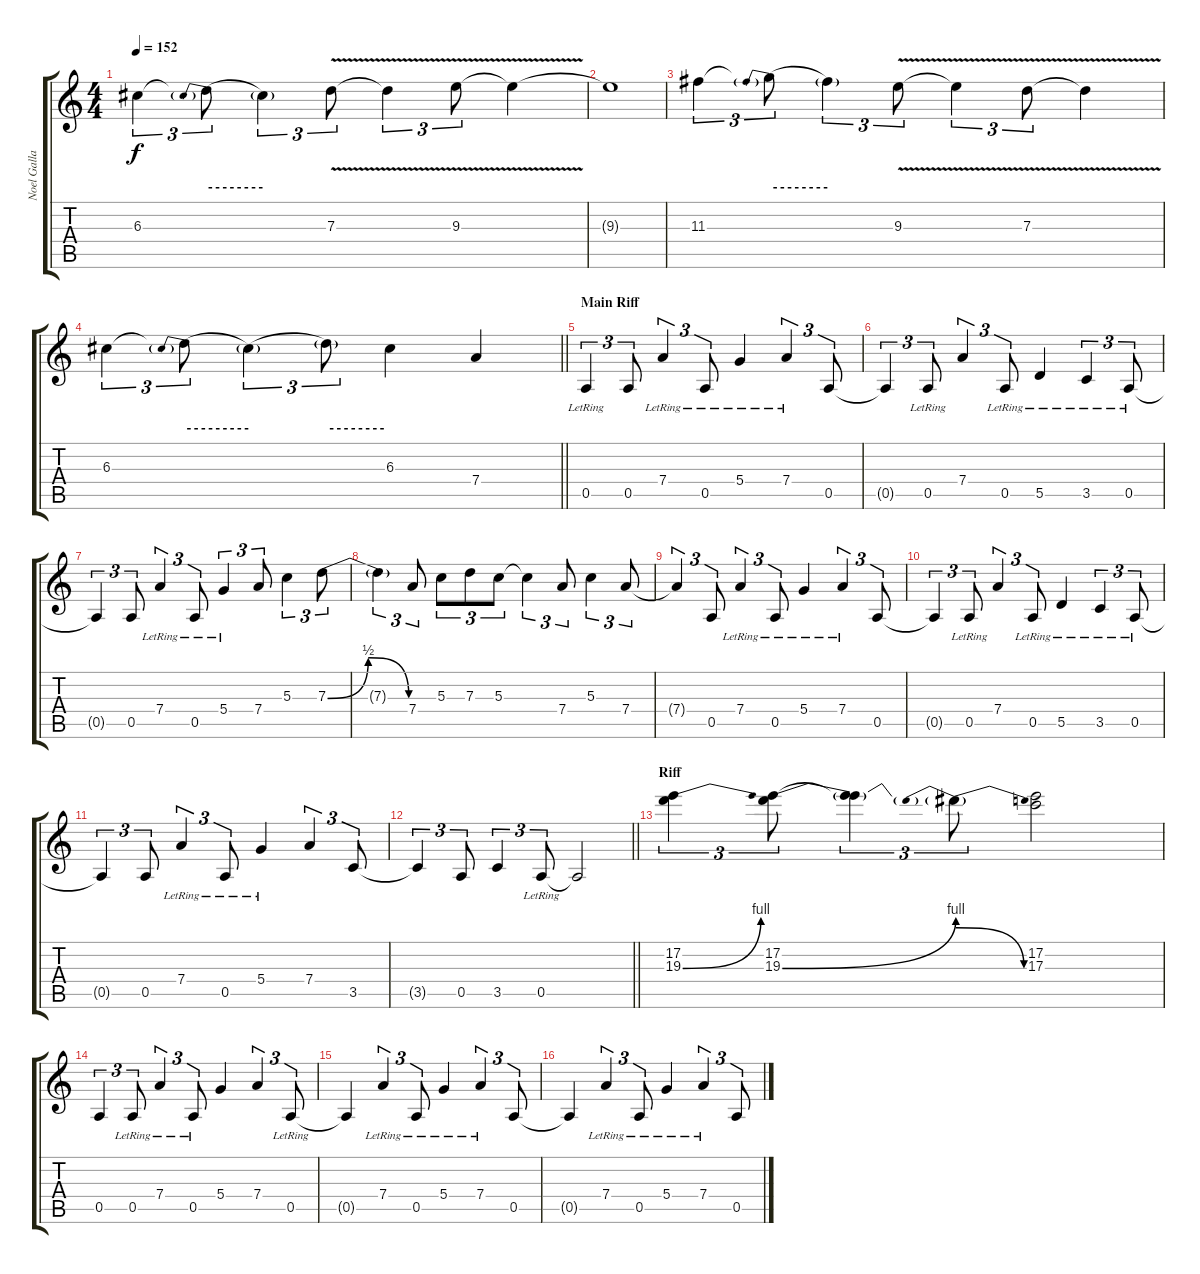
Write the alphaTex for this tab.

\track ("Noel Gallagher" "Noel Galla") {instrument overdrivenguitar}
\staff {score tabs}
\tuning (E4 B3 G3 D3 A2 E2) {hide}
\ts (4 4)
\tempo 152
\clef g2
\ks c
6.3.4{tu (3 2) dy f} 6.3{be (prebend 0 2 60 2) t}.8{tu (3 2)} 6.3{be (hold 0 0 60 0) t}.4{tu (3 2)} 7.3{v}.8{tu (3 2)} 7.3{t}.4{tu (3 2)} 9.3{v}.8{tu (3 2)} 9.3{t}.4 |
9.3{t}.1 |
11.3.4{tu (3 2)} 11.3{be (prebend 0 2 60 2) t}.8{tu (3 2)} 11.3{be (hold 0 0 60 0) t}.4{tu (3 2)} 9.3{v}.8{tu (3 2)} 9.3{v t}.4{tu (3 2)} 7.3{v}.8{tu (3 2)} 7.3{t}.4 |
\barLineRight lightlight
6.3.4{tu (3 2)} 6.3{be (prebend 0 2 60 2) t}.8{tu (3 2)} 6.3{be (hold 0 0 60 0) t}.4{tu (3 2)} 6.3{be (hold 0 2 60 2) t}.8{tu (3 2)} 6.3.4 7.4.4 |
\section ("" "Main Riff")
0.5{lr}.4{tu (3 2)} 0.5.8{tu (3 2)} 7.4{lr}.4{tu (3 2)} 0.5{lr}.8{tu (3 2)} 5.4{lr}.4 7.4{lr}.4{tu (3 2)} 0.5.8{tu (3 2)} |
0.5{t}.4{tu (3 2)} 0.5{lr}.8{tu (3 2)} 7.4.4{tu (3 2)} 0.5{lr}.8{tu (3 2)} 5.5{lr}.4 3.5{lr}.4{tu (3 2)} 0.5{lr}.8{tu (3 2)} |
0.5{t}.4{tu (3 2)} 0.5.8{tu (3 2)} 7.4{lr}.4{tu (3 2)} 0.5{lr}.8{tu (3 2)} 5.4{lr}.4{tu (3 2)} 7.4.8{tu (3 2)} 5.3.4{tu (3 2)} 7.3{be (bendrelease 0 0 3 2 40 2 60 0)}.8{tu (3 2)} |
7.3{t}.4{tu (3 2)} 7.4.8{tu (3 2)} 5.3.8{tu (3 2)} 7.3.8{tu (3 2)} 5.3.8{tu (3 2)} 5.3{t}.4{tu (3 2)} 7.4.8{tu (3 2)} 5.3.4{tu (3 2)} 7.4.8{tu (3 2)} |
7.4{t}.4{tu (3 2)} 0.5.8{tu (3 2)} 7.4{lr}.4{tu (3 2)} 0.5{lr}.8{tu (3 2)} 5.4{lr}.4 7.4{lr}.4{tu (3 2)} 0.5.8{tu (3 2)} |
0.5{t}.4{tu (3 2)} 0.5{lr}.8{tu (3 2)} 7.4.4{tu (3 2)} 0.5{lr}.8{tu (3 2)} 5.5{lr}.4 3.5{lr}.4{tu (3 2)} 0.5{lr}.8{tu (3 2)} |
0.5{t}.4{tu (3 2)} 0.5.8{tu (3 2)} 7.4{lr}.4{tu (3 2)} 0.5{lr}.8{tu (3 2)} 5.4{lr}.4 7.4.4{tu (3 2)} 3.5.8{tu (3 2)} |
\barLineRight lightlight
3.5{t}.4{tu (3 2)} 0.5.8{tu (3 2)} 3.5.4{tu (3 2)} 0.5{lr}.8{tu (3 2)} 0.5{t}.2 |
\section ("" "Riff")
(17.2 19.3{be (bend 0 0 60 4)}).4{tu (3 2)} (17.2 19.3{be (bend 0 0 60 4)}).8{tu (3 2)} (17.2{t} 19.3{t}).4{tu (3 2)} 19.3{be (prebendrelease 0 2 60 0) t}.8{tu (3 2)} (17.2 17.3).2 |
0.5.4{tu (3 2)} 0.5{lr}.8{tu (3 2)} 7.4{lr}.4{tu (3 2)} 0.5{lr}.8{tu (3 2)} 5.4.4 7.4.4{tu (3 2)} 0.5{lr}.8{tu (3 2)} |
0.5{t}.4 7.4{lr}.4{tu (3 2)} 0.5{lr}.8{tu (3 2)} 5.4{lr}.4 7.4{lr}.4{tu (3 2)} 0.5.8{tu (3 2)} |
0.5{t}.4 7.4{lr}.4{tu (3 2)} 0.5{lr}.8{tu (3 2)} 5.4{lr}.4 7.4{lr}.4{tu (3 2)} 0.5.8{tu (3 2)}
